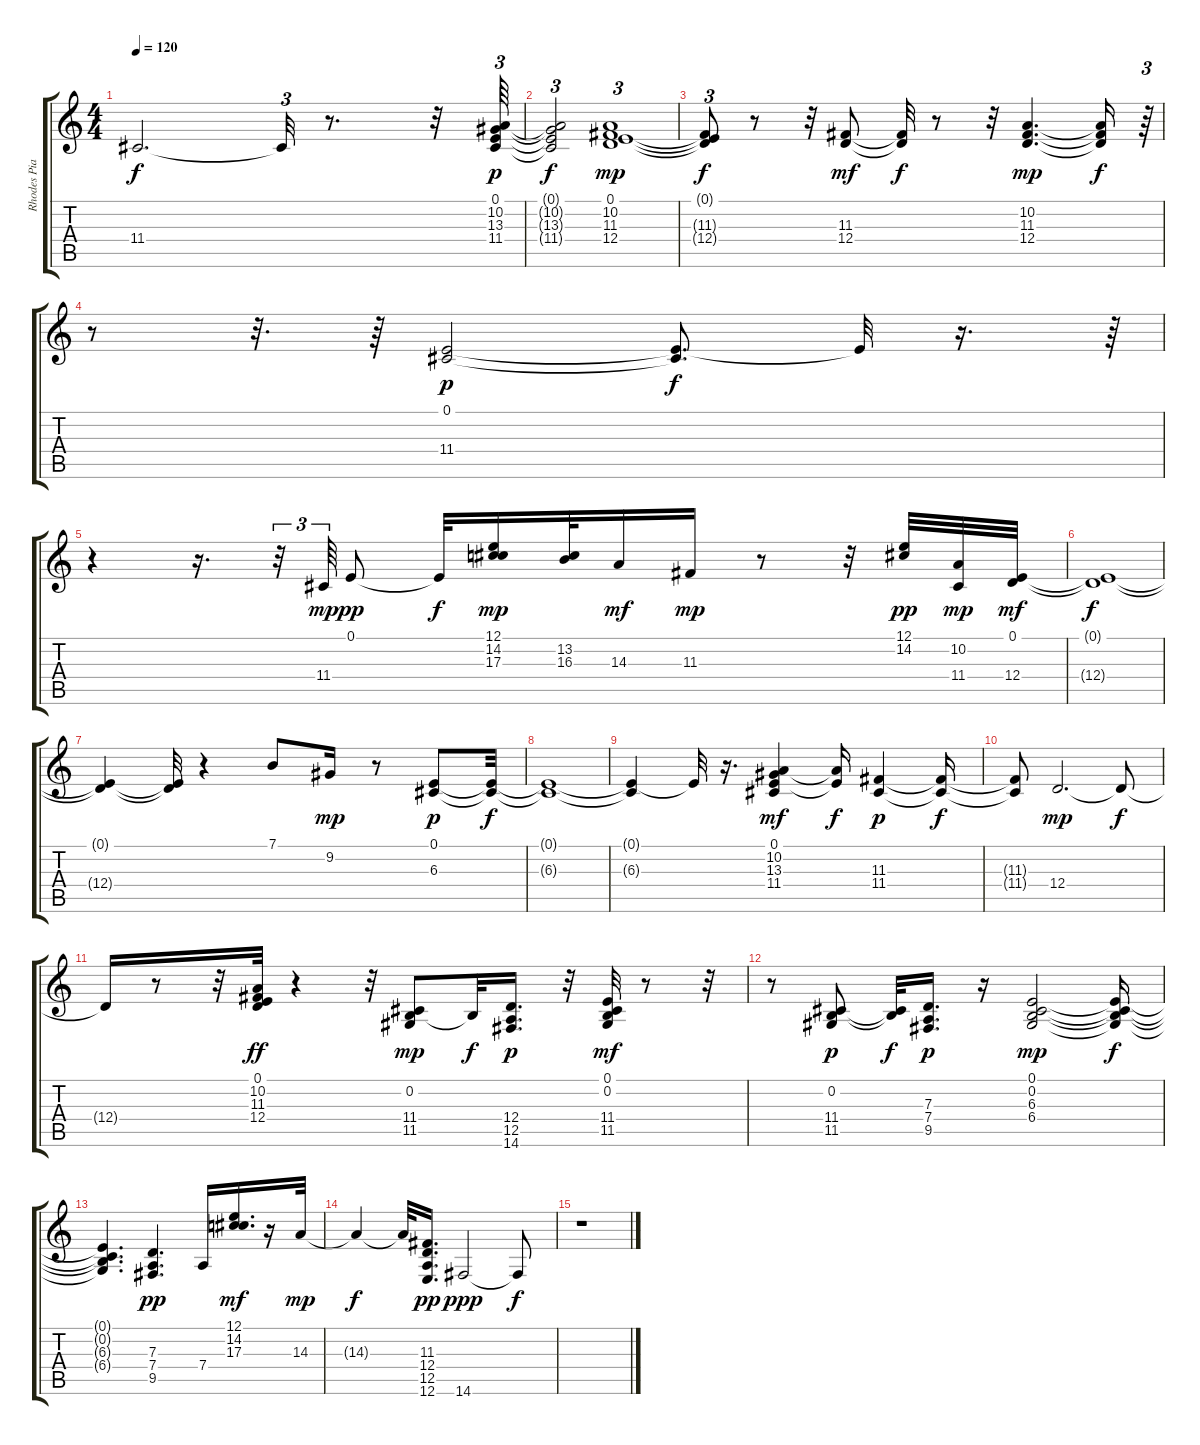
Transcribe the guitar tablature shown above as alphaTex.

\track ("Rhodes Piano" "Rhodes Pia") {instrument electricpiano1}
\staff {score tabs}
\tuning (E4 B3 G3 D3 A2 E2) {hide}
\ts (4 4)
\tempo 120
\clef g2
\ks c
11.4{t}.2{d dy f} 11.4{t}.32{tu (3 2)} r.8{d} r.32 (0.1 10.2 13.3 11.4).64{tu (3 2) dy p} |
(0.1{t} 10.2{t} 13.3{t} 11.4{t}).2{tu (3 2) dy f} (0.1 10.2 11.3 12.4).1{tu (3 2) dy mp} |
(0.1{t} 11.3{t} 12.4{t}).8{tu (3 2) dy f} r.8 r.32 (11.3 12.4).8{dy mf} (11.3{t} 12.4{t}).32{dy f} r.8 r.32 (10.2 11.3 12.4).4{d dy mp} (10.2{t} 11.3{t} 12.4{t}).16{dy f} r.64{tu (3 2)} |
r.8 r.32{d} r.64 (0.1 11.4).2{dy p} (0.1{t} 11.4{t}).8{d dy f} 0.1{t}.32 r.16{d} r.64{tu (3 2)} |
r.4 r.16{d} r.32{tu (3 2)} 11.4.64{tu (3 2) dy mp} 0.1.8{dy pp} 0.1{t}.32{dy f} (12.1 14.2 17.3).16{dy mp} (13.2 16.3).32 14.3.16{dy mf} 11.3.16{dy mp} r.8 r.32 (12.1 14.2).32{dy pp} (10.2 11.4).32{dy mp} (0.1 12.4).32{dy mf} |
(0.1{t} 12.4{t}).1{dy f} |
(0.1{t} 12.4{t}).4 (0.1{t} 12.4{t}).32 r.4 7.1.8 9.2.16{dy mp} r.8 (0.1 6.3).8{dy p} (0.1{t} 6.3{t}).32{dy f} |
(0.1{t} 6.3{t}).1 |
(0.1{t} 6.3{t}).4 0.1{t}.32 r.16{d} (0.1 10.2 13.3 11.4).4{dy mf} (0.1{t} 10.2{t}).16{dy f} (11.3 11.4).4{dy p} (11.3{t} 11.4{t}).16{dy f} |
(11.3{t} 11.4{t}).8 12.4.2{d dy mp} 12.4{t}.8{dy f} |
12.4{t}.16 r.8 r.32 (0.1 10.2 11.3 12.4).32{dy ff} r.4 r.32 (0.2 11.4 11.5).8{dy mp} 0.2{t}.32{dy f} (12.4 12.5 14.6).16{d dy p} r.32 (0.1 0.2 11.4 11.5).32{dy mf} r.8 r.32 |
r.8 (0.2 11.4 11.5).8{dy p} (0.2{t} 11.4{t}).32{dy f} (7.3 7.4 9.5).16{d dy p} r.16 (0.1 0.2 6.3 6.4).2{dy mp} (0.1{t} 0.2{t} 6.3{t} 6.4{t}).16{dy f} |
(0.1{t} 0.2{t} 6.3{t} 6.4{t}).4{d} (7.3 7.4 9.5).4{d dy pp} 7.4.16 (12.1 14.2 17.3).16{d dy mf} r.16 14.3.32{dy mp} |
14.3{t}.4{dy f} 14.3{t}.32 (11.3 12.4 12.5 12.6).16{d dy pp} 14.6.2{dy ppp} 14.6{t}.8{dy f} |
r.1
